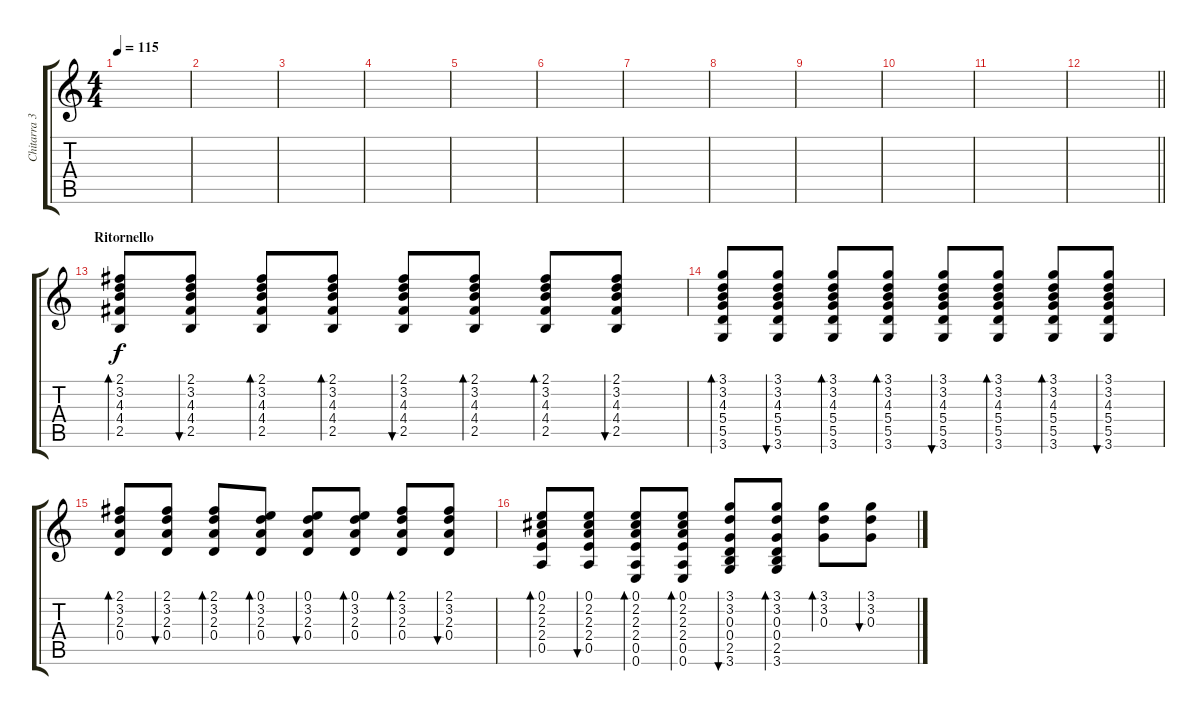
\track ("Chitarra 3" "Chitarra 3") {instrument acousticguitarsteel}
\staff {score tabs}
\tuning (E4 B3 G3 D3 A2 E2) {hide}
\ts (4 4)
\tempo 115
\clef g2
\ks c
|
|
|
|
|
|
|
|
|
|
|
\barLineRight lightlight
|
\section ("" "Ritornello")
(2.1 3.2 4.3 4.4 2.5).8{bd 60} (2.1 3.2 4.3 4.4 2.5).8{bu 60} (2.1 3.2 4.3 4.4 2.5).8{bd 60} (2.1 3.2 4.3 4.4 2.5).8{bd 60} (2.1 3.2 4.3 4.4 2.5).8{bu 60} (2.1 3.2 4.3 4.4 2.5).8{bd 60} (2.1 3.2 4.3 4.4 2.5).8{bd 60} (2.1 3.2 4.3 4.4 2.5).8{bu 60} |
(3.1 3.2 4.3 5.4 5.5 3.6).8{bd 60} (3.1 3.2 4.3 5.4 5.5 3.6).8{bu 60} (3.1 3.2 4.3 5.4 5.5 3.6).8{bd 60} (3.1 3.2 4.3 5.4 5.5 3.6).8{bd 60} (3.1 3.2 4.3 5.4 5.5 3.6).8{bu 60} (3.1 3.2 4.3 5.4 5.5 3.6).8{bd 60} (3.1 3.2 4.3 5.4 5.5 3.6).8{bd 60} (3.1 3.2 4.3 5.4 5.5 3.6).8{bu 60} |
(2.1 3.2 2.3 0.4).8{bd 60} (2.1 3.2 2.3 0.4).8{bu 60} (2.1 3.2 2.3 0.4).8{bd 60} (0.1 3.2 2.3 0.4).8{bd 60} (0.1 3.2 2.3 0.4).8{bu 60} (0.1 3.2 2.3 0.4).8{bd 60} (2.1 3.2 2.3 0.4).8{bd 60} (2.1 3.2 2.3 0.4).8{bu 60} |
(0.1 2.2 2.3 2.4 0.5).8{bd 60} (0.1 2.2 2.3 2.4 0.5).8{bu 60} (0.1 2.2 2.3 2.4 0.5 0.6).8{bd 60} (0.1 2.2 2.3 2.4 0.5 0.6).8{bd 60} (3.1 3.2 0.3 0.4 2.5 3.6).8{bu 60} (3.1 3.2 0.3 0.4 2.5 3.6).8{bd 60} (3.1 3.2 0.3).8{bd 60} (3.1 3.2 0.3).8{bu 60}
